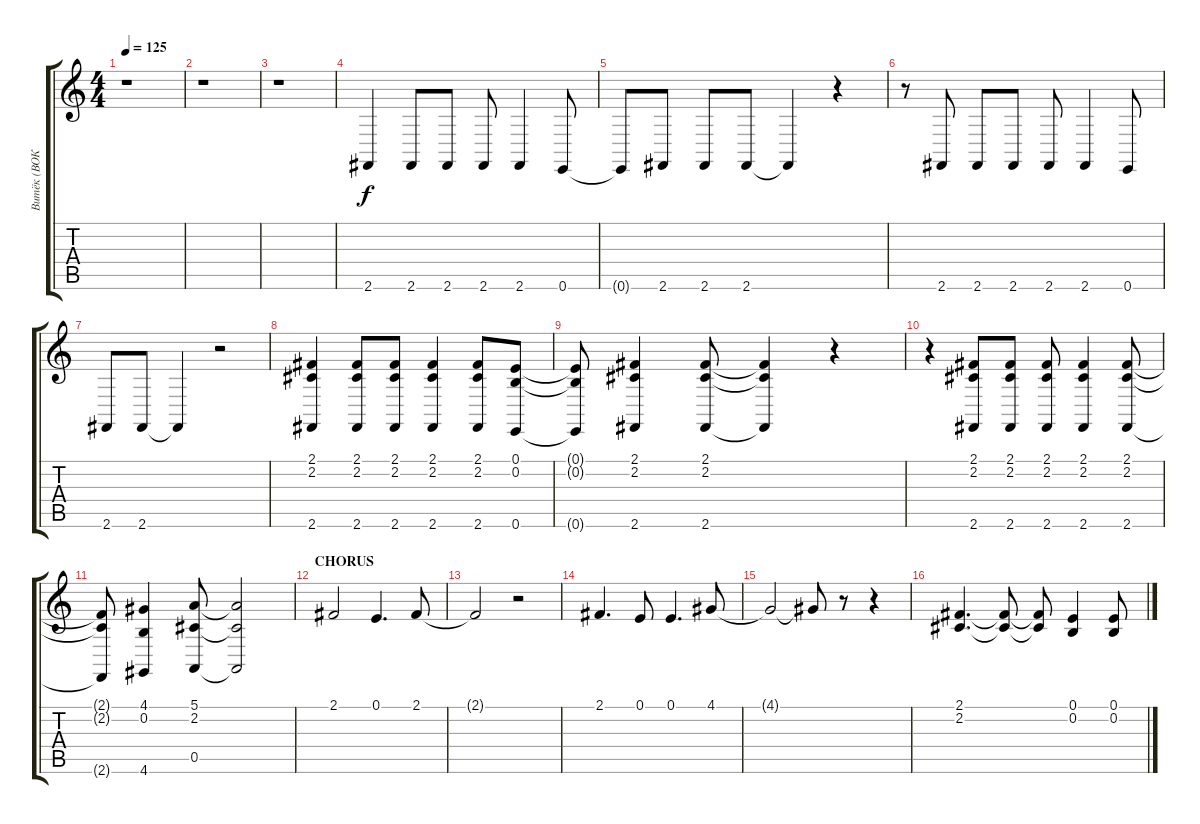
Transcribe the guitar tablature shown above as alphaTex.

\track ("Витёк (ВОКАЛ)" "Витёк (ВОК") {instrument oboe}
\staff {score tabs}
\tuning (E4 B3 G3 D3 A2 E2) {hide}
\ts (4 4)
\tempo 125
\clef g2
\ks c
r.1{dy f} |
r.1 |
r.1 |
2.6.4 2.6.8 2.6.8 2.6.8 2.6.4 0.6.8 |
0.6{t}.8 2.6.8 2.6.8 2.6.8 2.6{t}.4 r.4 |
r.8 2.6.8 2.6.8 2.6.8 2.6.8 2.6.4 0.6.8 |
2.6.8 2.6.8 2.6{t}.4 r.2 |
(2.1 2.2 2.6).4 (2.1 2.2 2.6).8 (2.1 2.2 2.6).8 (2.1 2.2 2.6).4 (2.1 2.2 2.6).8 (0.1 0.2 0.6).8 |
(0.1{t} 0.2{t} 0.6{t}).8 (2.1 2.2 2.6).4 (2.1 2.2 2.6).8 (2.1{t} 2.2{t} 2.6{t}).4 r.4 |
r.4 (2.1 2.2 2.6).8 (2.1 2.2 2.6).8 (2.1 2.2 2.6).8 (2.1 2.2 2.6).4 (2.1 2.2 2.6).8 |
(2.1{t} 2.2{t} 2.6{t}).8 (4.1 0.2 4.6).4 (5.1 2.2 0.5).8 (5.1{t} 2.2{t} 0.5{t}).2 |
\section ("" "CHORUS")
2.1.2 0.1.4{d} 2.1.8 |
2.1{t}.2 r.2 |
2.1.4{d} 0.1.8 0.1.4{d} 4.1.8 |
4.1{t}.2 4.1{t}.8 r.8 r.4 |
(2.1 2.2).4{d} (2.1{t} 2.2{t}).8 (2.1{t} 2.2{t}).8 (0.1 0.2).4 (0.1 0.2).8
